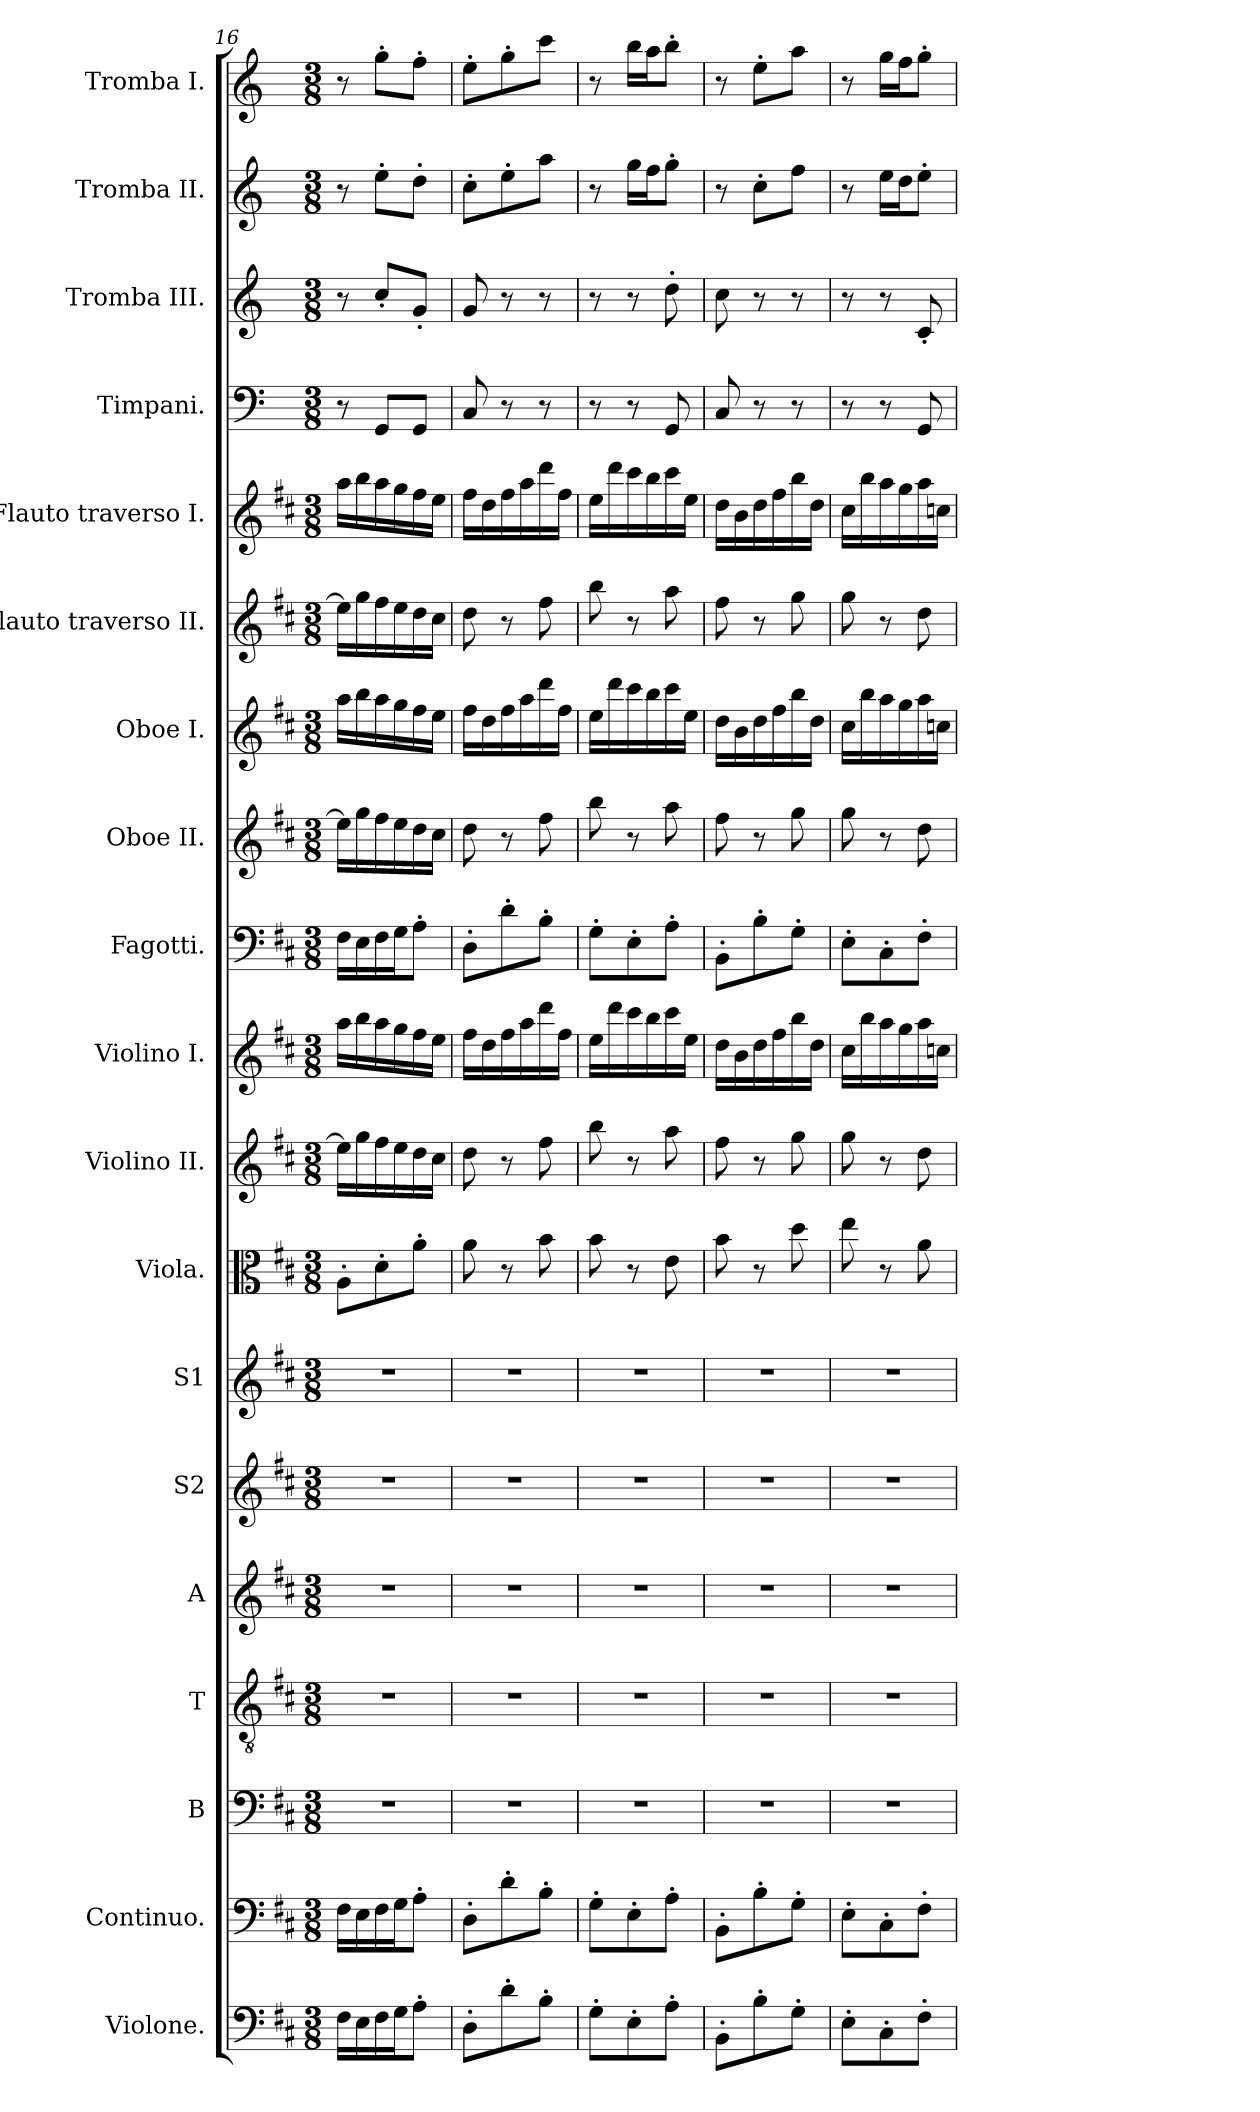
**kern	**kern	**kern	**kern	**kern	**kern	**kern	**kern	**kern	**kern	**kern	**kern	**kern	**kern	**kern	**kern	**kern	**kern	**kern
*part19	*part18	*part17	*part16	*part15	*part14	*part13	*part12	*part11	*part10	*part9	*part8	*part7	*part6	*part5	*part4	*part3	*part2	*part1
*staff19	*staff18	*staff17	*staff16	*staff15	*staff14	*staff13	*staff12	*staff11	*staff10	*staff9	*staff8	*staff7	*staff6	*staff5	*staff4	*staff3	*staff2	*staff1
*I"Violone.	*I"Continuo.	*I"B	*I"T	*I"A	*I"S2	*I"S1	*I"Viola.	*I"Violino II.	*I"Violino I.	*I"Fagotti.	*I"Oboe II.	*I"Oboe I.	*I"Flauto traverso II.	*I"Flauto traverso I.	*I"Timpani.	*I"Tromba III.	*I"Tromba II.	*I"Tromba I.
*	*	*I'B	*I'T	*I'A	*I'S2	*I'S1	*	*	*	*	*I'Ob	*I'Ob	*I'Fl	*I'Fl	*I'Timp	*	*	*
*clefF4	*clefF4	*clefF4	*clefGv2	*clefG2	*clefG2	*clefG2	*clefC3	*clefG2	*clefG2	*clefF4	*clefG2	*clefG2	*clefG2	*clefG2	*clefF4	*clefG2	*clefG2	*clefG2
*ITrd7c12	*	*	*	*	*	*	*	*	*	*	*	*	*	*	*ITrd-1c-2	*ITrd-1c-2	*ITrd-1c-2	*ITrd-1c-2
*k[f#c#]	*k[f#c#]	*k[f#c#]	*k[f#c#]	*k[f#c#]	*k[f#c#]	*k[f#c#]	*k[f#c#]	*k[f#c#]	*k[f#c#]	*k[f#c#]	*k[f#c#]	*k[f#c#]	*k[f#c#]	*k[f#c#]	*k[f#c#]	*k[f#c#]	*k[f#c#]	*k[f#c#]
*M3/8	*M3/8	*M3/8	*M3/8	*M3/8	*M3/8	*M3/8	*M3/8	*M3/8	*M3/8	*M3/8	*M3/8	*M3/8	*M3/8	*M3/8	*M3/8	*M3/8	*M3/8	*M3/8
=16	=16	=16	=16	=16	=16	=16	=16	=16	=16	=16	=16	=16	=16	=16	=16	=16	=16	=16
16FF#\LL	16F#\LL	4.r	4.r	4.r	4.r	4.r	8A'\L	16ee\LL]	16aa\LL	16F#\LL	16ee\LL]	16aa\LL	16ee\LL]	16aa\LL	8r	8r	8r	8r
16EE\	16E\	.	.	.	.	.	.	16gg\	16bb\	16E\	16gg\	16bb\	16gg\	16bb\	.	.	.	.
16FF#\	16F#\	.	.	.	.	.	8d'\	16ff#\	16aa\	16F#\	16ff#\	16aa\	16ff#\	16aa\	8AA/L	8dd'/L	8ff#'\L	8aa'\L
16GG\J	16G\J	.	.	.	.	.	.	16ee\	16gg\	16G\J	16ee\	16gg\	16ee\	16gg\	.	.	.	.
8AA'\J	8A'\J	.	.	.	.	.	8a'\J	16dd\	16ff#\	8A'\J	16dd\	16ff#\	16dd\	16ff#\	8AA/J	8a'/J	8ee'\J	8gg'\J
.	.	.	.	.	.	.	.	16cc#\JJ	16ee\JJ	.	16cc#\JJ	16ee\JJ	16cc#\JJ	16ee\JJ	.	.	.	.
=17	=17	=17	=17	=17	=17	=17	=17	=17	=17	=17	=17	=17	=17	=17	=17	=17	=17	=17
8DD'\L	8D'\L	4.r	4.r	4.r	4.r	4.r	8a\	8dd\	16ff#\LL	8D'\L	8dd\	16ff#\LL	8dd\	16ff#\LL	8D/	8a/	8dd'\L	8ff#'\L
.	.	.	.	.	.	.	.	.	16dd\	.	.	16dd\	.	16dd\	.	.	.	.
8D'\	8d'\	.	.	.	.	.	8r	8r	16ff#\	8d'\	8r	16ff#\	8r	16ff#\	8r	8r	8ff#'\	8aa'\
.	.	.	.	.	.	.	.	.	16aa\	.	.	16aa\	.	16aa\	.	.	.	.
8BB'\J	8B'\J	.	.	.	.	.	8b\	8ff#\	16ddd\	8B'\J	8ff#\	16ddd\	8ff#\	16ddd\	8r	8r	8bb\J	8ddd\J
.	.	.	.	.	.	.	.	.	16ff#\JJ	.	.	16ff#\JJ	.	16ff#\JJ	.	.	.	.
=18	=18	=18	=18	=18	=18	=18	=18	=18	=18	=18	=18	=18	=18	=18	=18	=18	=18	=18
8GG'\L	8G'\L	4.r	4.r	4.r	4.r	4.r	8b\	8bb\	16ee\LL	8G'\L	8bb\	16ee\LL	8bb\	16ee\LL	8r	8r	8r	8r
.	.	.	.	.	.	.	.	.	16ddd\	.	.	16ddd\	.	16ddd\	.	.	.	.
8EE'\	8E'\	.	.	.	.	.	8r	8r	16ccc#\	8E'\	8r	16ccc#\	8r	16ccc#\	8r	8r	16aa\LL	16ccc#\LL
.	.	.	.	.	.	.	.	.	16bb\	.	.	16bb\	.	16bb\	.	.	16gg\J	16bb\J
8AA'\J	8A'\J	.	.	.	.	.	8e\	8aa\	16ccc#\	8A'\J	8aa\	16ccc#\	8aa\	16ccc#\	8AA/	8ee'\	8aa'\J	8ccc#'\J
.	.	.	.	.	.	.	.	.	16ee\JJ	.	.	16ee\JJ	.	16ee\JJ	.	.	.	.
=19	=19	=19	=19	=19	=19	=19	=19	=19	=19	=19	=19	=19	=19	=19	=19	=19	=19	=19
8BBB'\L	8BB'\L	4.r	4.r	4.r	4.r	4.r	8b\	8ff#\	16dd\LL	8BB'\L	8ff#\	16dd\LL	8ff#\	16dd\LL	8D/	8dd\	8r	8r
.	.	.	.	.	.	.	.	.	16b\	.	.	16b\	.	16b\	.	.	.	.
8BB'\	8B'\	.	.	.	.	.	8r	8r	16dd\	8B'\	8r	16dd\	8r	16dd\	8r	8r	8dd'\L	8ff#'\L
.	.	.	.	.	.	.	.	.	16ff#\	.	.	16ff#\	.	16ff#\	.	.	.	.
8GG'\J	8G'\J	.	.	.	.	.	8dd\	8gg\	16bb\	8G'\J	8gg\	16bb\	8gg\	16bb\	8r	8r	8gg\J	8bb\J
.	.	.	.	.	.	.	.	.	16dd\JJ	.	.	16dd\JJ	.	16dd\JJ	.	.	.	.
=20	=20	=20	=20	=20	=20	=20	=20	=20	=20	=20	=20	=20	=20	=20	=20	=20	=20	=20
8EE'\L	8E'\L	4.r	4.r	4.r	4.r	4.r	8ee\	8gg\	16cc#\LL	8E'\L	8gg\	16cc#\LL	8gg\	16cc#\LL	8r	8r	8r	8r
.	.	.	.	.	.	.	.	.	16bb\	.	.	16bb\	.	16bb\	.	.	.	.
8CC#'\	8C#'\	.	.	.	.	.	8r	8r	16aa\	8C#'\	8r	16aa\	8r	16aa\	8r	8r	16ff#\LL	16aa\LL
.	.	.	.	.	.	.	.	.	16gg\	.	.	16gg\	.	16gg\	.	.	16ee\J	16gg\J
8FF#'\J	8F#'\J	.	.	.	.	.	8a\	8dd\	16aa\	8F#'\J	8dd\	16aa\	8dd\	16aa\	8AA/	8d'/	8ff#'\J	8aa'\J
.	.	.	.	.	.	.	.	.	16ccn\JJ	.	.	16ccn\JJ	.	16ccn\JJ	.	.	.	.
=	=	=	=	=	=	=	=	=	=	=	=	=	=	=	=	=	=	=
*-	*-	*-	*-	*-	*-	*-	*-	*-	*-	*-	*-	*-	*-	*-	*-	*-	*-	*-
